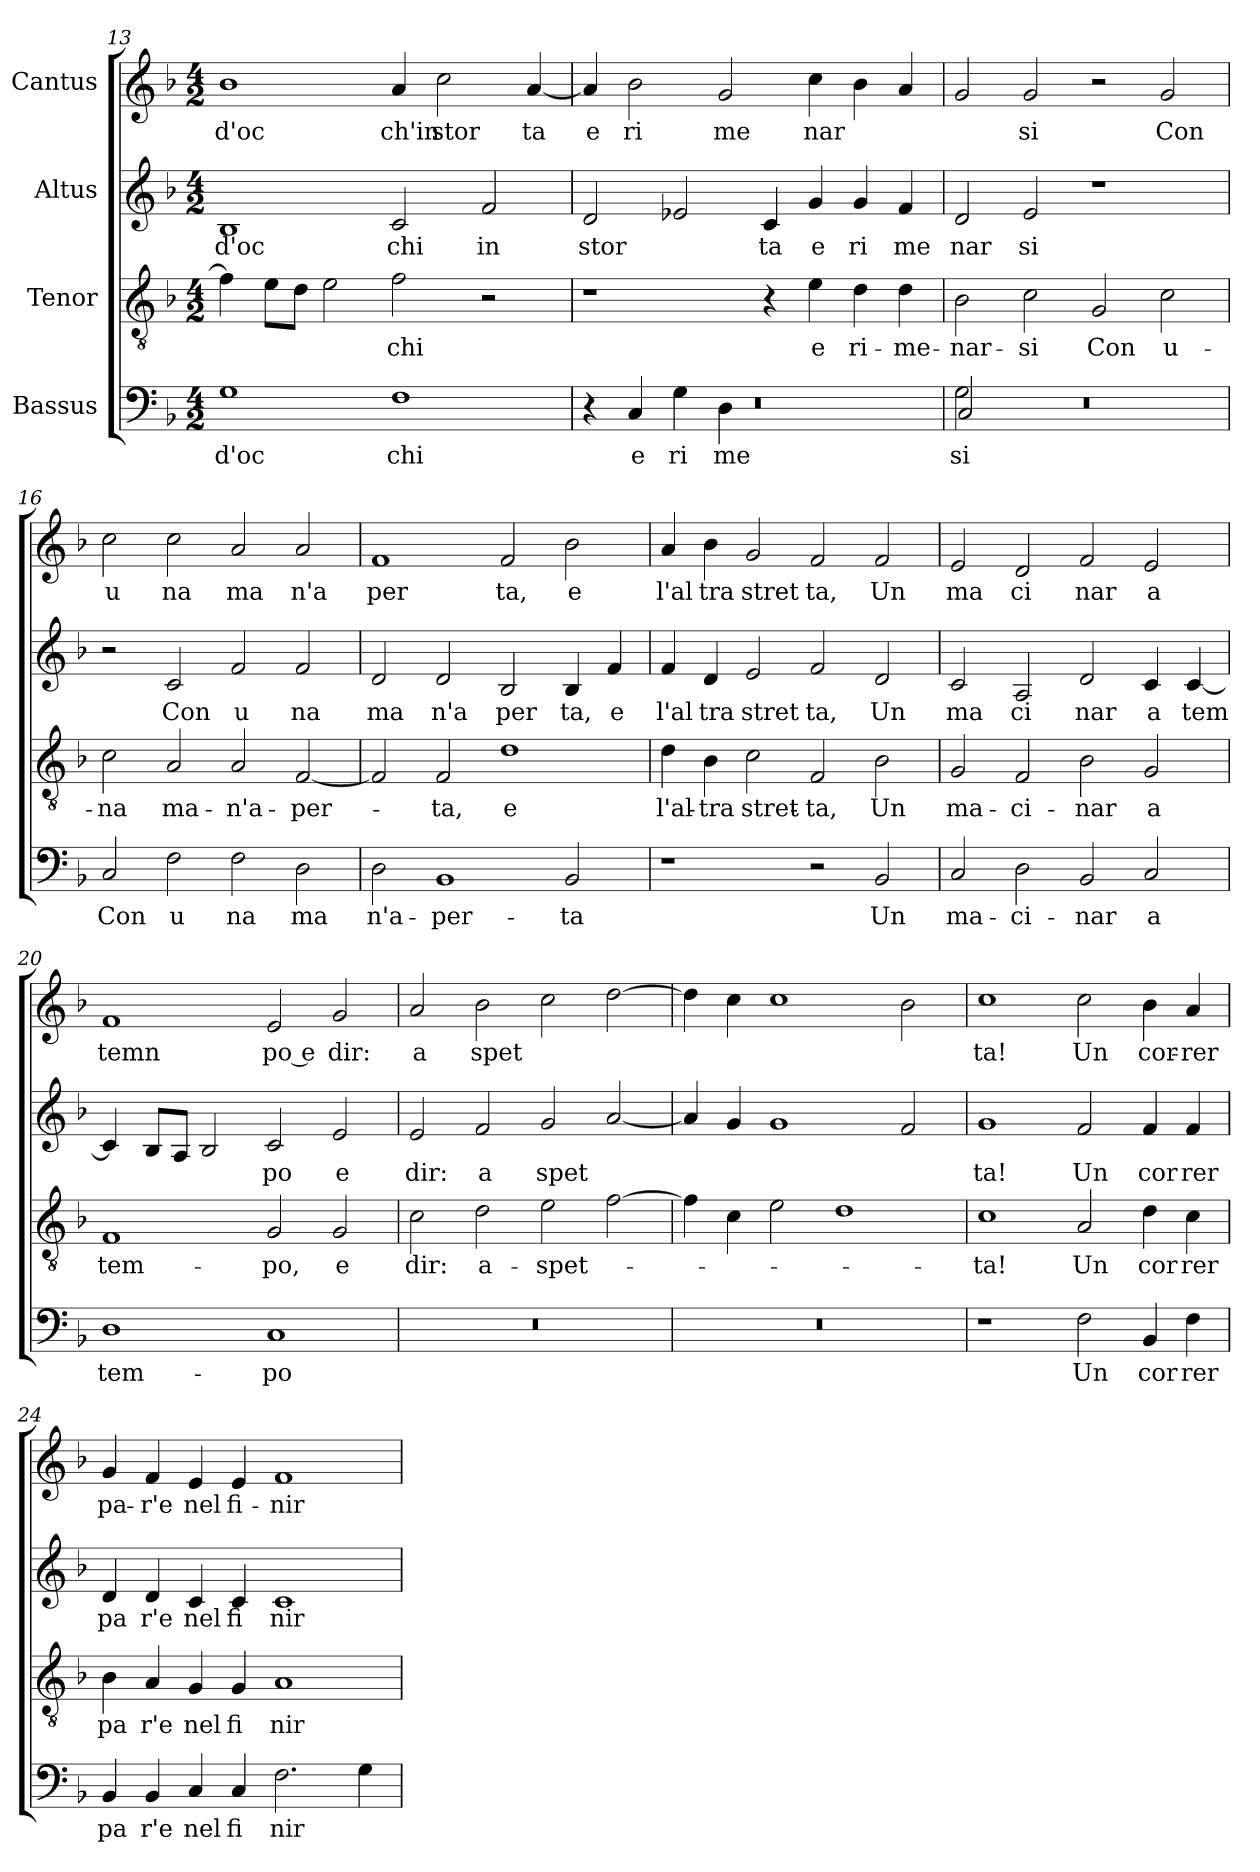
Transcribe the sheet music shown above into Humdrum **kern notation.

**kern	**text	**kern	**text	**kern	**text	**kern	**text
*part4	*part4	*part3	*part3	*part2	*part2	*part1	*part1
*staff4	*staff4	*staff3	*staff3	*staff2	*staff2	*staff1	*staff1
*I"Bassus	*	*I"Tenor	*	*I"Altus	*	*I"Cantus	*
*clefF4	*	*clefGv2	*	*clefG2	*	*clefG2	*
*k[b-]	*	*k[b-]	*	*k[b-]	*	*k[b-]	*
*M4/2	*	*M4/2	*	*M4/2	*	*M4/2	*
=13	=13	=13	=13	=13	=13	=13	=13
!	!LO:LY:b	!	!	!	!LO:LY:b	!	!LO:LY:b
1G	d'oc	4f\]	.	1B-	d'oc	1b-	d'oc
.	.	8eL	.	.	.	.	.
.	.	8dJ	.	.	.	.	.
.	.	2e\	.	.	.	.	.
!	!LO:LY:b	!	!LO:LY:b	!	!LO:LY:b	!	!LO:LY:b
1F	chi	2f\	-chi	2c/	chi	4a/	ch'in
!	!	!	!	!	!	!	!LO:LY:b
.	.	.	.	.	.	2cc\	stor
!	!	!	!	!	!LO:LY:b	!	!
.	.	2r	.	2f/	in	.	.
!	!	!	!	!	!	!	!LO:LY:b
.	.	.	.	.	.	[4a/	ta
=14	=14	=14	=14	=14	=14	=14	=14
*^	*	*	*	*	*	*	*
*	*^	*	*	*	*	*	*	*
!	!	!	!	!	!	!	!LO:LY:b	!	!LO:LY:b
0r	0r	4r	.	1r	.	2d/	stor	4a/]	e
!	!	!	!LO:LY:b	!	!	!	!	!	!LO:LY:b
.	.	4C/	e	.	.	.	.	2b-\	ri
!	!	!	!LO:LY:b	!	!	!	!	!	!
.	.	4G\	ri	.	.	2e-X/	.	.	.
!	!	!	!LO:LY:b	!	!	!	!	!	!LO:LY:b
.	.	4D\	me	.	.	.	.	2g/	me
!	!	!	!	!	!	!	!LO:LY:b	!	!
.	.	1ryy	.	4r	.	4c/	ta	.	.
!	!	!	!	!	!LO:LY:b	!	!LO:LY:b	!	!LO:LY:b
.	.	.	.	4e\	e	4g/	e	4cc\	nar
!	!	!	!	!	!LO:LY:b	!	!LO:LY:b	!	!
.	.	.	.	4d\	ri-	4g/	ri	4b-\	.
!	!	!	!	!	!LO:LY:b	!	!LO:LY:b	!	!
.	.	.	.	4d\	-me-	4f/	me	4a/	.
=15	=15	=15	=15	=15	=15	=15	=15	=15	=15
!	!	!	!LO:LY:b	!	!	!	!	!	!
!	!	!	!LO:LY:b	!	!LO:LY:b	!	!LO:LY:b	!	!
2G\	2C/	0r	si	2B-\	-nar-	2d/	nar	2g/	.
!	!	!	!	!	!LO:LY:b	!	!LO:LY:b	!	!LO:LY:b
1.ryy	1.ryy	.	.	2c\	-si	2e/	si	2g/	si
!	!	!	!	!	!LO:LY:b	!	!	!	!
.	.	.	.	2G/	Con	1r	.	2r	.
!	!	!	!	!	!LO:LY:b	!	!	!	!LO:LY:b
.	.	.	.	2c\	u-	.	.	2g/	Con
*v	*v	*v	*	*	*	*	*	*	*
=16	=16	=16	=16	=16	=16	=16	=16
!	!LO:LY:b	!	!LO:LY:b	!	!	!	!LO:LY:b
2C/	Con	2c\	-na	2r	.	2cc\	u
!	!LO:LY:b	!	!LO:LY:b	!	!LO:LY:b	!	!LO:LY:b
2F\	u	2A/	ma-	2c/	Con	2cc\	na
!	!LO:LY:b	!	!LO:LY:b	!	!LO:LY:b	!	!LO:LY:b
2F\	na	2A/	-n'a-	2f/	u	2a/	ma
!	!LO:LY:b	!	!LO:LY:b	!	!LO:LY:b	!	!LO:LY:b
2D\	ma	[2F/	-per-	2f/	na	2a/	n'a
!!LO:LB:g=z
=17	=17	=17	=17	=17	=17	=17	=17
!	!LO:LY:b	!	!	!	!LO:LY:b	!	!LO:LY:b
2D\	n'a-	2F/]	.	2d/	ma	1f	per
!	!LO:LY:b	!	!LO:LY:b	!	!LO:LY:b	!	!
1BB-	-per-	2F/	-ta,	2d/	n'a	.	.
!	!	!	!LO:LY:b	!	!LO:LY:b	!	!LO:LY:b
.	.	1d	e	2B-/	per	2f/	ta,
!	!LO:LY:b	!	!	!	!LO:LY:b	!	!LO:LY:b
2BB-/	-ta	.	.	4B-/	ta,	2b-\	e
!	!	!	!	!	!LO:LY:b	!	!
.	.	.	.	4f/	e	.	.
=18	=18	=18	=18	=18	=18	=18	=18
!	!	!	!LO:LY:b	!	!LO:LY:b	!	!LO:LY:b
1r	.	4d\	l'al-	4f/	l'al	4a/	l'al
!	!	!	!LO:LY:b	!	!LO:LY:b	!	!LO:LY:b
.	.	4B-\	-tra	4d/	tra	4b-\	tra
!	!	!	!LO:LY:b	!	!LO:LY:b	!	!LO:LY:b
.	.	2c\	stret-	2e/	stret	2g/	stret
!	!	!	!LO:LY:b	!	!LO:LY:b	!	!LO:LY:b
2r	.	2F/	-ta,	2f/	ta,	2f/	ta,
!	!LO:LY:b	!	!LO:LY:b	!	!LO:LY:b	!	!LO:LY:b
2BB-/	Un	2B-\	Un	2d/	Un	2f/	Un
=19	=19	=19	=19	=19	=19	=19	=19
!	!LO:LY:b	!	!LO:LY:b	!	!LO:LY:b	!	!LO:LY:b
2C/	ma-	2G/	ma-	2c/	ma	2e/	ma
!	!LO:LY:b	!	!LO:LY:b	!	!LO:LY:b	!	!LO:LY:b
2D\	-ci-	2F/	-ci-	2A/	ci	2d/	ci
!	!LO:LY:b	!	!LO:LY:b	!	!LO:LY:b	!	!LO:LY:b
2BB-/	-nar	2B-\	-nar	2d/	nar	2f/	nar
!	!LO:LY:b	!	!LO:LY:b	!	!LO:LY:b	!	!LO:LY:b
2C/	a	2G/	a	4c/	a	2e/	a
!	!	!	!	!	!LO:LY:b	!	!
.	.	.	.	[4c/	tem	.	.
=20	=20	=20	=20	=20	=20	=20	=20
!	!LO:LY:b	!	!LO:LY:b	!	!	!	!LO:LY:b
1D	tem-	1F	tem-	4c/]	.	1f	temn
.	.	.	.	8B-L	.	.	.
.	.	.	.	8AJ	.	.	.
.	.	.	.	2B-/	.	.	.
!	!LO:LY:b	!	!LO:LY:b	!	!LO:LY:b	!	!LO:LY:b
1C	-po	2G/	-po,	2c/	po	2e/	po e
!	!	!	!LO:LY:b	!	!LO:LY:b	!	!LO:LY:b
.	.	2G/	e	2e/	e	2g/	dir:
=21	=21	=21	=21	=21	=21	=21	=21
!	!	!	!LO:LY:b	!	!LO:LY:b	!	!LO:LY:b
0r	.	2c\	dir:	2e/	dir:	2a/	a
!	!	!	!LO:LY:b	!	!LO:LY:b	!	!LO:LY:b
.	.	2d\	a-	2f/	a	2b-\	spet
!	!	!	!LO:LY:b	!	!LO:LY:b	!	!
.	.	2e\	-spet-	2g/	spet	2cc\	.
.	.	[2f\	.	[2a/	.	[2dd\	.
=22	=22	=22	=22	=22	=22	=22	=22
0r	.	4f\]	.	4a/]	.	4dd\]	.
.	.	4c\	.	4g/	.	4cc\	.
.	.	2e\	.	1g	.	1cc	.
.	.	1d	.	.	.	.	.
.	.	.	.	2f/	.	2b-\	.
!!LO:LB:g=z
=23	=23	=23	=23	=23	=23	=23	=23
!	!	!	!LO:LY:b	!	!LO:LY:b	!	!LO:LY:b
1r	.	1c	-ta!	1g	ta!	1cc	ta!
!	!LO:LY:b	!	!LO:LY:b	!	!LO:LY:b	!	!LO:LY:b
2F\	Un	2A/	Un	2f/	Un	2cc\	Un
!	!LO:LY:b	!	!LO:LY:b	!	!LO:LY:b	!	!LO:LY:b
4BB-/	cor	4d\	cor	4f/	cor	4b-\	cor-
!	!LO:LY:b	!	!LO:LY:b	!	!LO:LY:b	!	!LO:LY:b
4F\	rer	4c\	rer	4f/	rer	4a/	-rer
=24	=24	=24	=24	=24	=24	=24	=24
!	!LO:LY:b	!	!LO:LY:b	!	!LO:LY:b	!	!LO:LY:b
4BB-/	pa	4B-\	pa	4d/	pa	4g/	pa-
!	!LO:LY:b	!	!LO:LY:b	!	!LO:LY:b	!	!LO:LY:b
4BB-/	r'e	4A/	r'e	4d/	r'e	4f/	-r'e
!	!LO:LY:b	!	!LO:LY:b	!	!LO:LY:b	!	!LO:LY:b
4C/	nel	4G/	nel	4c/	nel	4e/	nel
!	!LO:LY:b	!	!LO:LY:b	!	!LO:LY:b	!	!LO:LY:b
4C/	fi	4G/	fi	4c/	fi	4e/	fi-
!	!LO:LY:b	!	!LO:LY:b	!	!LO:LY:b	!	!LO:LY:b
2.F\	nir	1A	nir	1c	nir	1f	-nir
4G\	.	.	.	.	.	.	.
=	=	=	=	=	=	=	=
*-	*-	*-	*-	*-	*-	*-	*-
